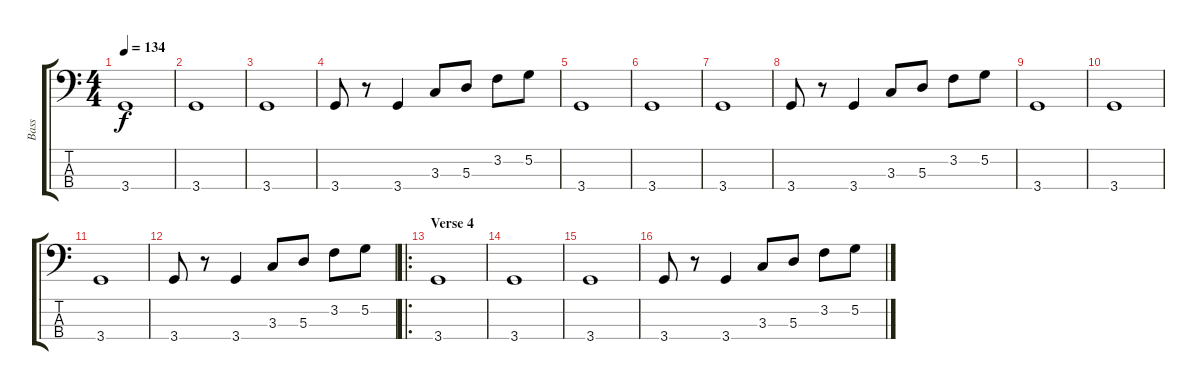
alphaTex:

\track ("Bass" "Bass") {instrument electricbassfinger}
\staff {score tabs}
\tuning (G2 D2 A1 E1) {hide}
\ts (4 4)
\tempo 134
\clef f4
\ks c
3.4.1{dy f} |
3.4.1 |
3.4.1 |
3.4.8 r.8 3.4.4 3.3.8 5.3.8 3.2.8 5.2.8 |
3.4.1 |
3.4.1 |
3.4.1 |
3.4.8 r.8 3.4.4 3.3.8 5.3.8 3.2.8 5.2.8 |
3.4.1 |
3.4.1 |
3.4.1 |
3.4.8 r.8 3.4.4 3.3.8 5.3.8 3.2.8 5.2.8 |
\ro
\section ("" "Verse 4")
3.4.1 |
3.4.1 |
3.4.1 |
3.4.8 r.8 3.4.4 3.3.8 5.3.8 3.2.8 5.2.8
